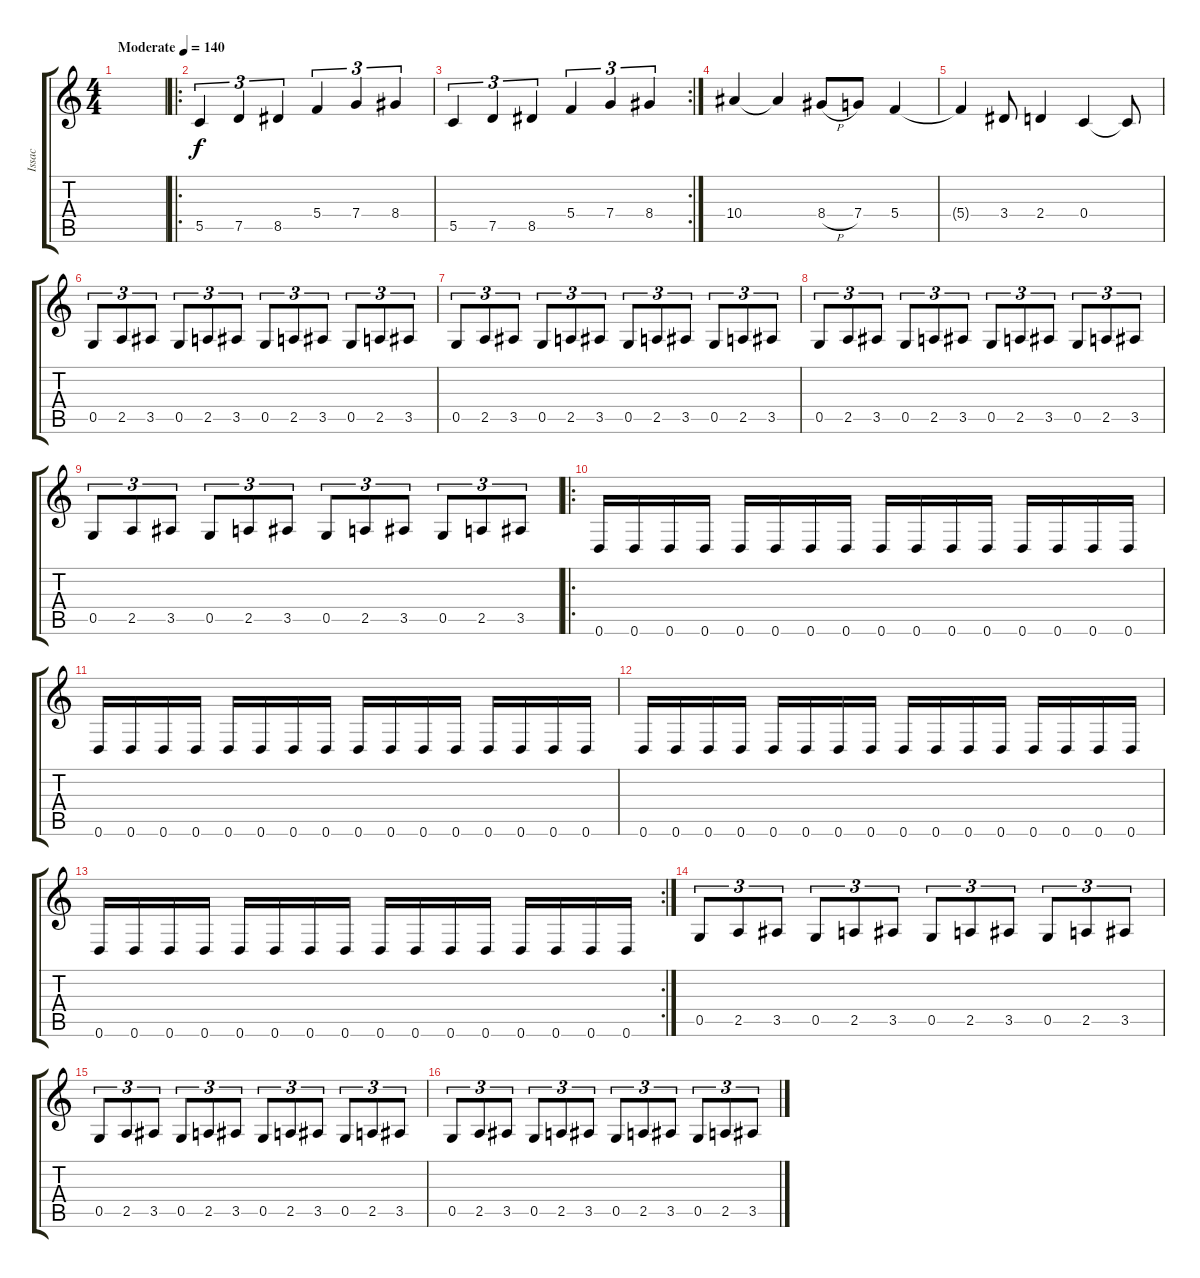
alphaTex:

\track ("Issac" "Issac") {instrument distortionguitar}
\staff {score tabs}
\tuning (D4 A3 F3 C3 G2 D2) {hide}
\ts (4 4)
\tempo (140 "Moderate")
\clef g2
\ks c
|
\ro
5.5.4{tu (3 2)} 7.5.4{tu (3 2)} 8.5.4{tu (3 2)} 5.4.4{tu (3 2)} 7.4.4{tu (3 2)} 8.4.4{tu (3 2)} |
\rc 2
5.5.4{tu (3 2)} 7.5.4{tu (3 2)} 8.5.4{tu (3 2)} 5.4.4{tu (3 2)} 7.4.4{tu (3 2)} 8.4.4{tu (3 2)} |
10.4.4 10.4{t}.4 8.4{h}.8 7.4.8 5.4.4 |
5.4{t}.4 3.4.8 2.4.4 0.4.4 0.4{t}.8 |
0.5.8{tu (3 2)} 2.5.8{tu (3 2)} 3.5.8{tu (3 2)} 0.5.8{tu (3 2)} 2.5.8{tu (3 2)} 3.5.8{tu (3 2)} 0.5.8{tu (3 2)} 2.5.8{tu (3 2)} 3.5.8{tu (3 2)} 0.5.8{tu (3 2)} 2.5.8{tu (3 2)} 3.5.8{tu (3 2)} |
0.5.8{tu (3 2)} 2.5.8{tu (3 2)} 3.5.8{tu (3 2)} 0.5.8{tu (3 2)} 2.5.8{tu (3 2)} 3.5.8{tu (3 2)} 0.5.8{tu (3 2)} 2.5.8{tu (3 2)} 3.5.8{tu (3 2)} 0.5.8{tu (3 2)} 2.5.8{tu (3 2)} 3.5.8{tu (3 2)} |
0.5.8{tu (3 2)} 2.5.8{tu (3 2)} 3.5.8{tu (3 2)} 0.5.8{tu (3 2)} 2.5.8{tu (3 2)} 3.5.8{tu (3 2)} 0.5.8{tu (3 2)} 2.5.8{tu (3 2)} 3.5.8{tu (3 2)} 0.5.8{tu (3 2)} 2.5.8{tu (3 2)} 3.5.8{tu (3 2)} |
0.5.8{tu (3 2)} 2.5.8{tu (3 2)} 3.5.8{tu (3 2)} 0.5.8{tu (3 2)} 2.5.8{tu (3 2)} 3.5.8{tu (3 2)} 0.5.8{tu (3 2)} 2.5.8{tu (3 2)} 3.5.8{tu (3 2)} 0.5.8{tu (3 2)} 2.5.8{tu (3 2)} 3.5.8{tu (3 2)} |
\ro
0.6.16 0.6.16 0.6.16 0.6.16 0.6.16 0.6.16 0.6.16 0.6.16 0.6.16 0.6.16 0.6.16 0.6.16 0.6.16 0.6.16 0.6.16 0.6.16 |
0.6.16 0.6.16 0.6.16 0.6.16 0.6.16 0.6.16 0.6.16 0.6.16 0.6.16 0.6.16 0.6.16 0.6.16 0.6.16 0.6.16 0.6.16 0.6.16 |
0.6.16 0.6.16 0.6.16 0.6.16 0.6.16 0.6.16 0.6.16 0.6.16 0.6.16 0.6.16 0.6.16 0.6.16 0.6.16 0.6.16 0.6.16 0.6.16 |
\rc 2
0.6.16 0.6.16 0.6.16 0.6.16 0.6.16 0.6.16 0.6.16 0.6.16 0.6.16 0.6.16 0.6.16 0.6.16 0.6.16 0.6.16 0.6.16 0.6.16 |
0.5.8{tu (3 2)} 2.5.8{tu (3 2)} 3.5.8{tu (3 2)} 0.5.8{tu (3 2)} 2.5.8{tu (3 2)} 3.5.8{tu (3 2)} 0.5.8{tu (3 2)} 2.5.8{tu (3 2)} 3.5.8{tu (3 2)} 0.5.8{tu (3 2)} 2.5.8{tu (3 2)} 3.5.8{tu (3 2)} |
0.5.8{tu (3 2)} 2.5.8{tu (3 2)} 3.5.8{tu (3 2)} 0.5.8{tu (3 2)} 2.5.8{tu (3 2)} 3.5.8{tu (3 2)} 0.5.8{tu (3 2)} 2.5.8{tu (3 2)} 3.5.8{tu (3 2)} 0.5.8{tu (3 2)} 2.5.8{tu (3 2)} 3.5.8{tu (3 2)} |
0.5.8{tu (3 2)} 2.5.8{tu (3 2)} 3.5.8{tu (3 2)} 0.5.8{tu (3 2)} 2.5.8{tu (3 2)} 3.5.8{tu (3 2)} 0.5.8{tu (3 2)} 2.5.8{tu (3 2)} 3.5.8{tu (3 2)} 0.5.8{tu (3 2)} 2.5.8{tu (3 2)} 3.5.8{tu (3 2)}
